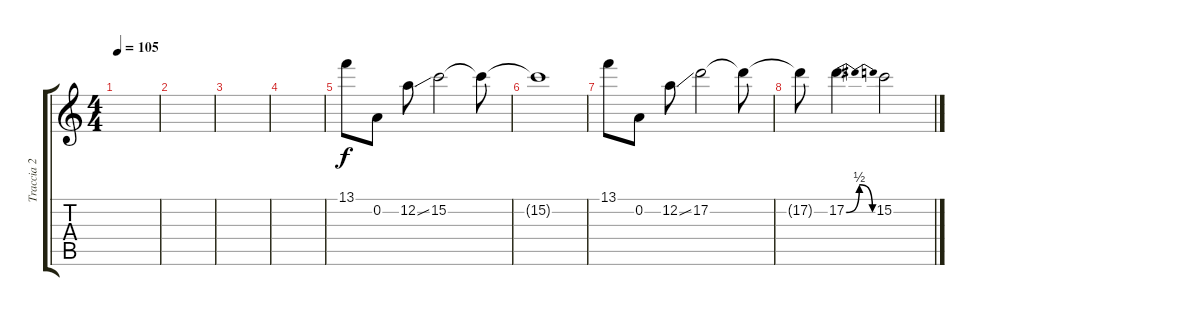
\track ("Traccia 2" "Traccia 2") {instrument electricguitarjazz}
\staff {score tabs}
\tuning (E4 A3 G3 D3 A2 E2) {hide}
\ts (4 4)
\tempo 105
\clef g2
\ks c
|
|
|
|
13.1.8 0.2.8 12.2{ss}.8 15.2.2 15.2{t}.8 |
15.2{t}.1 |
13.1.8 0.2.8 12.2{ss}.8 17.2.2 17.2{t}.8 |
17.2{t}.8 17.2{be (bendrelease 0 0 30 2 30 2 60 0)}.4{d} 15.2.2
